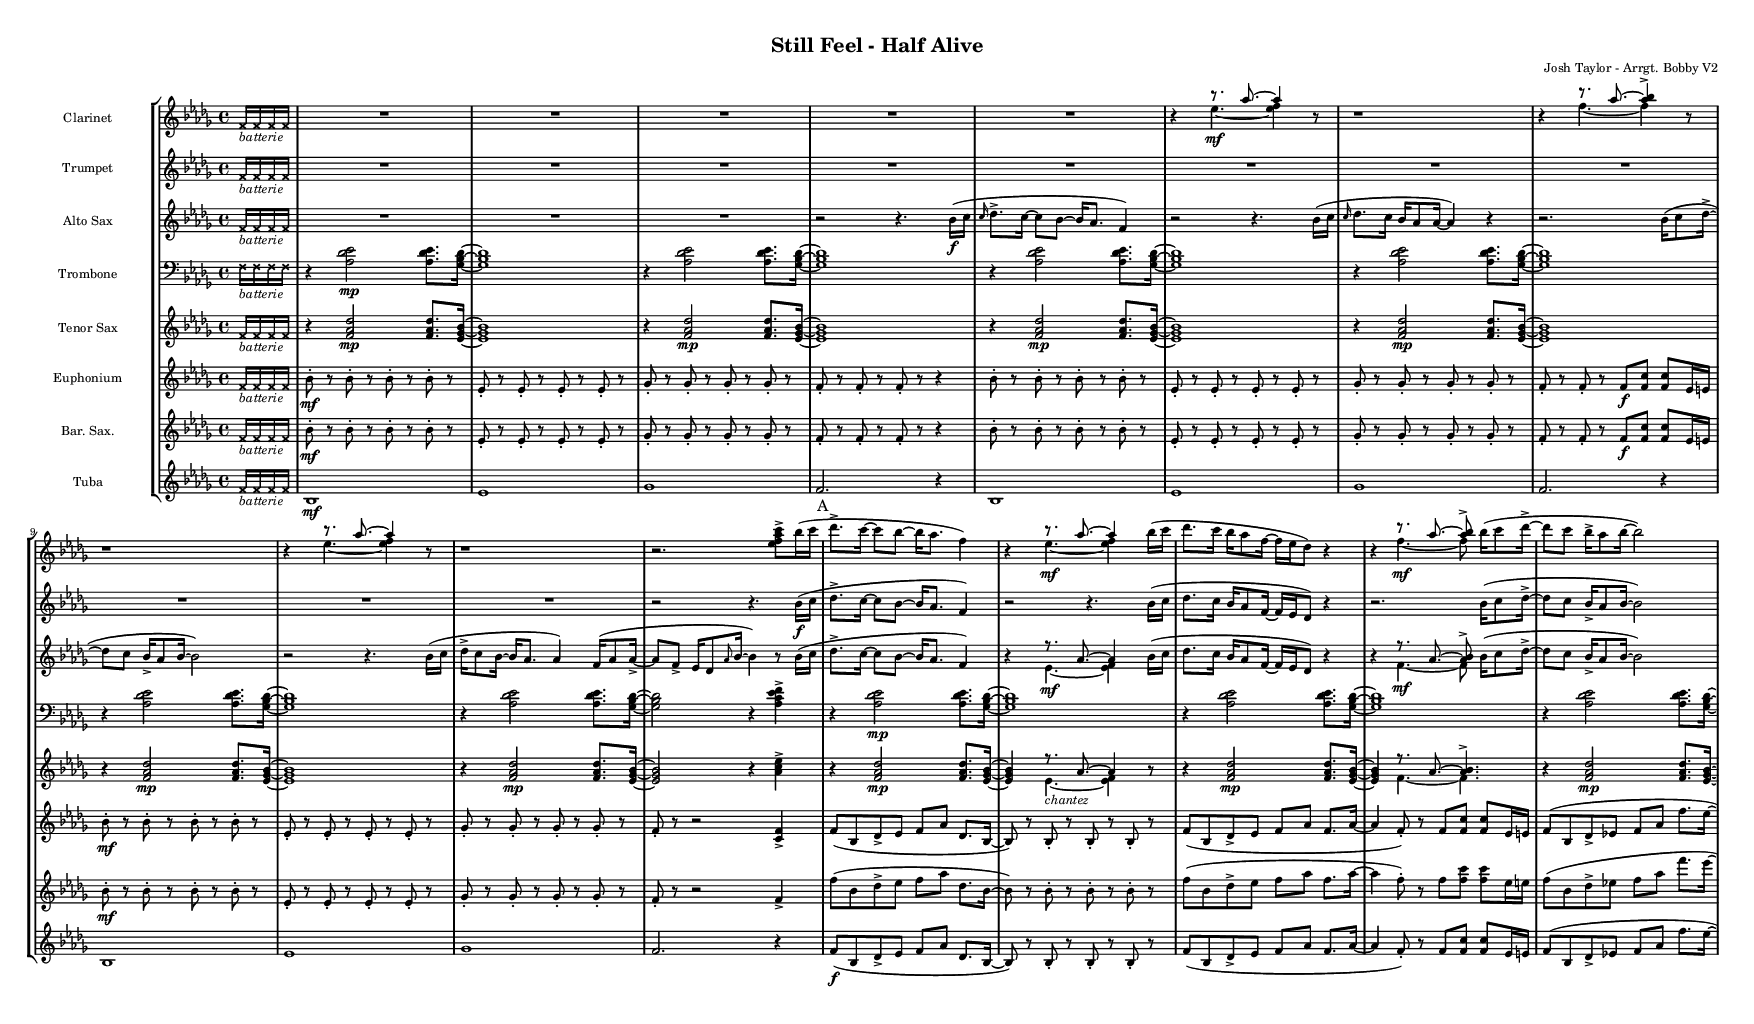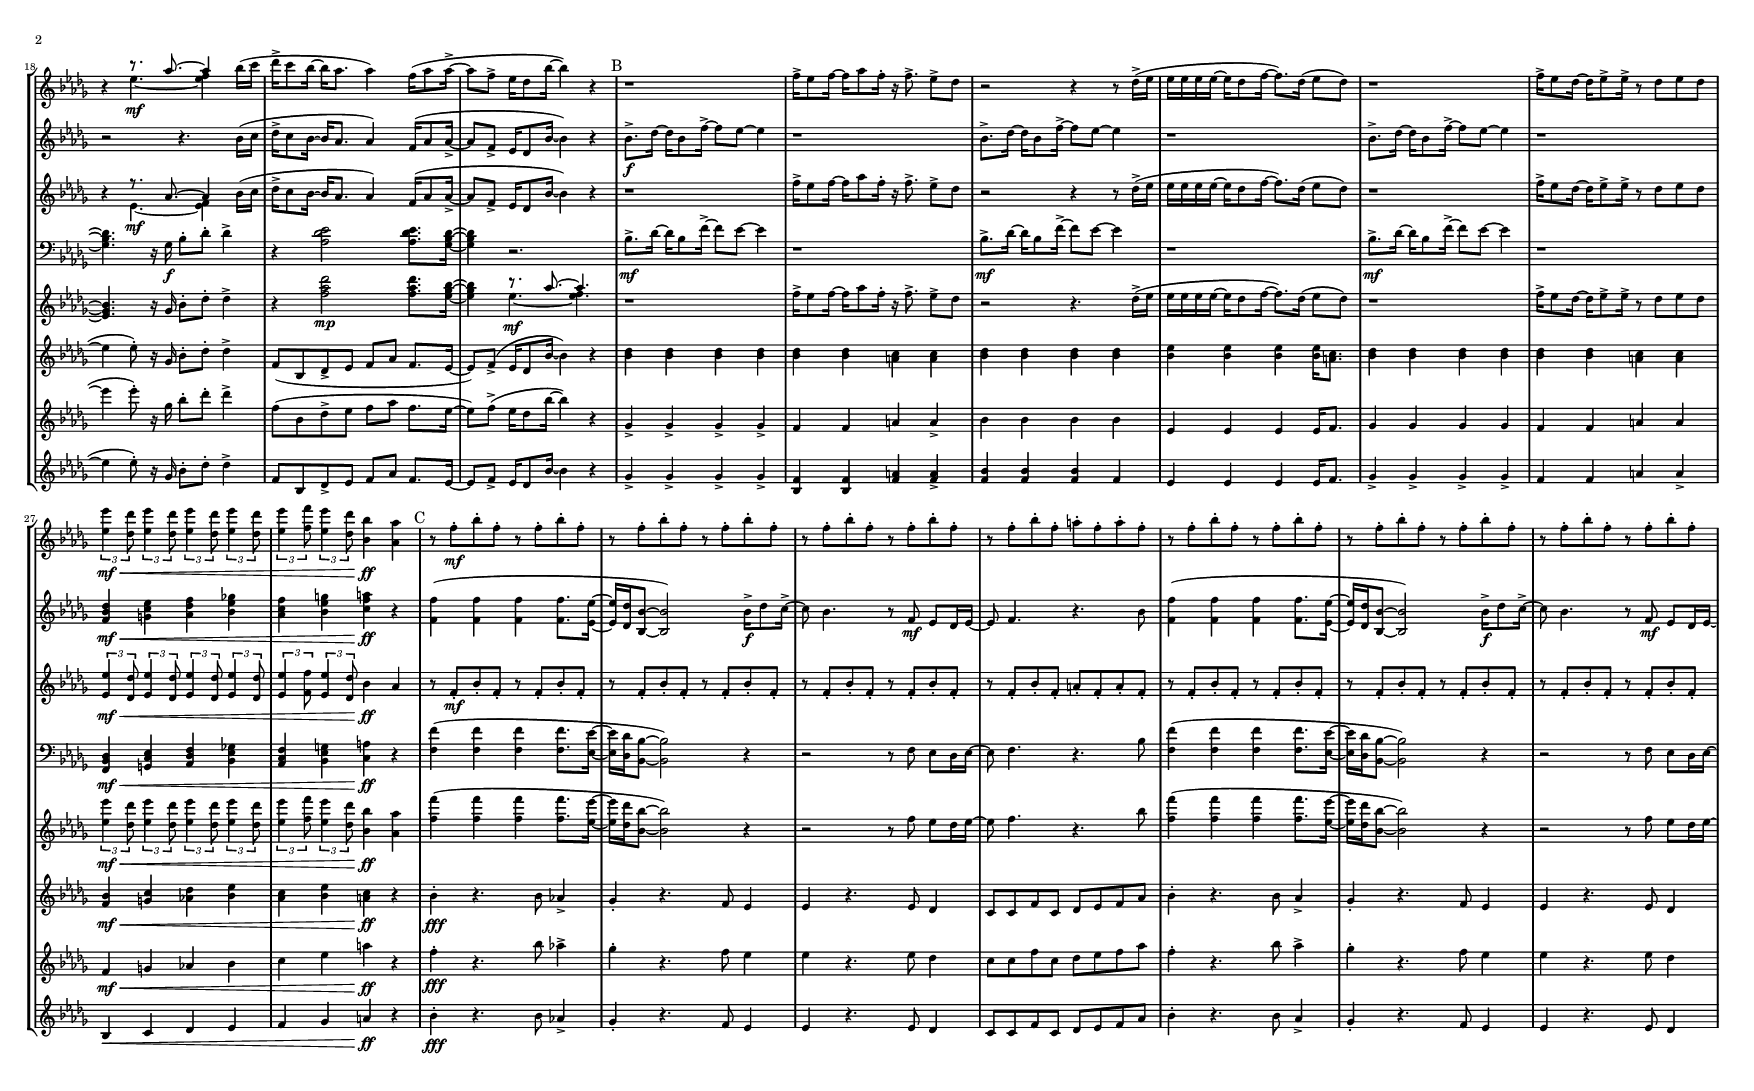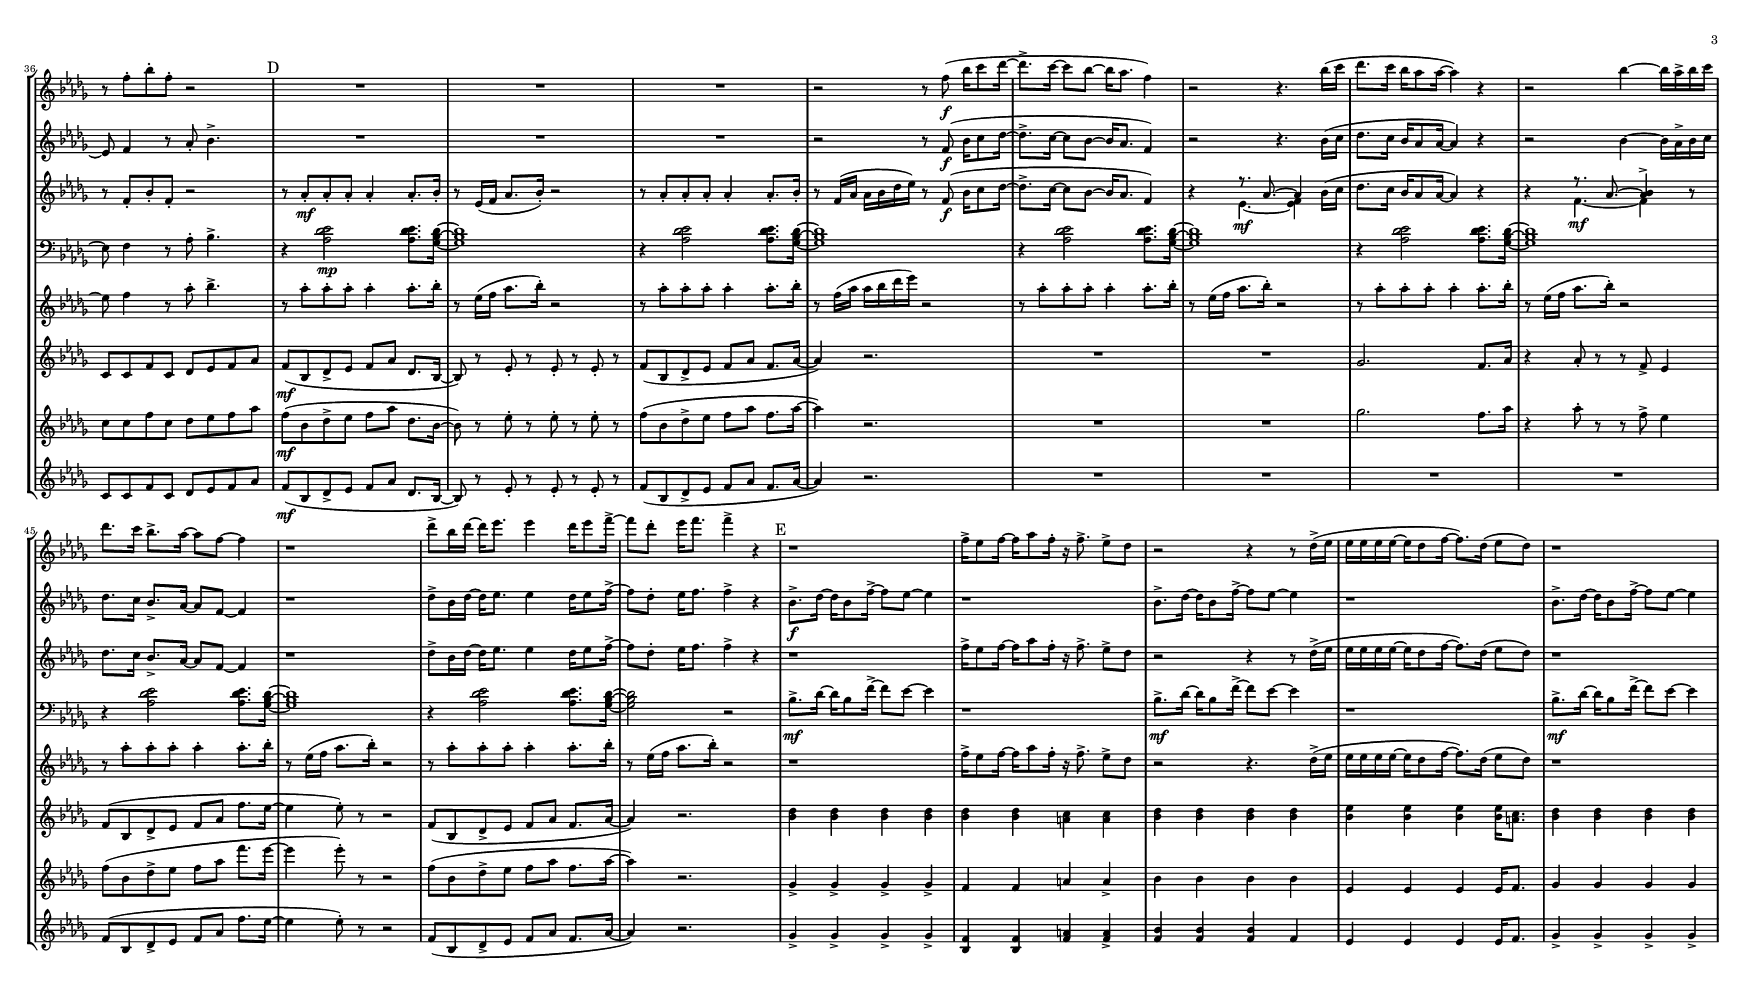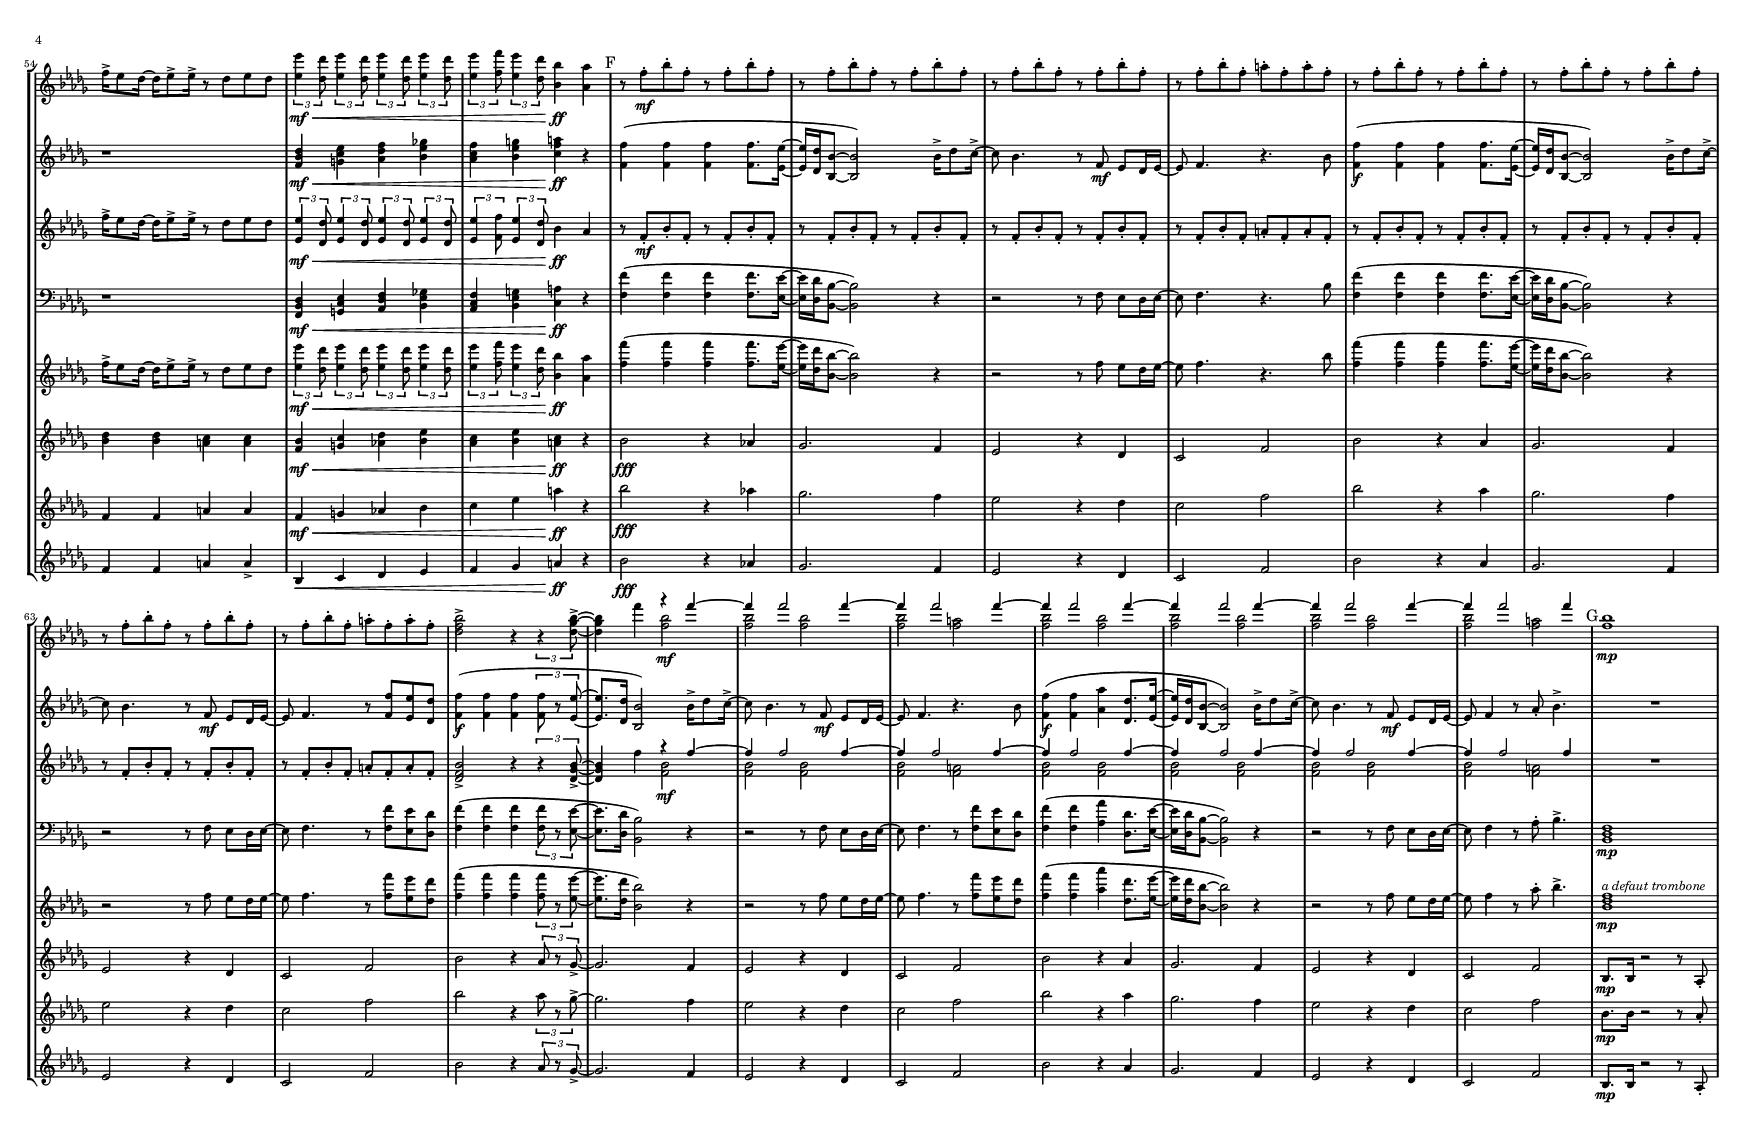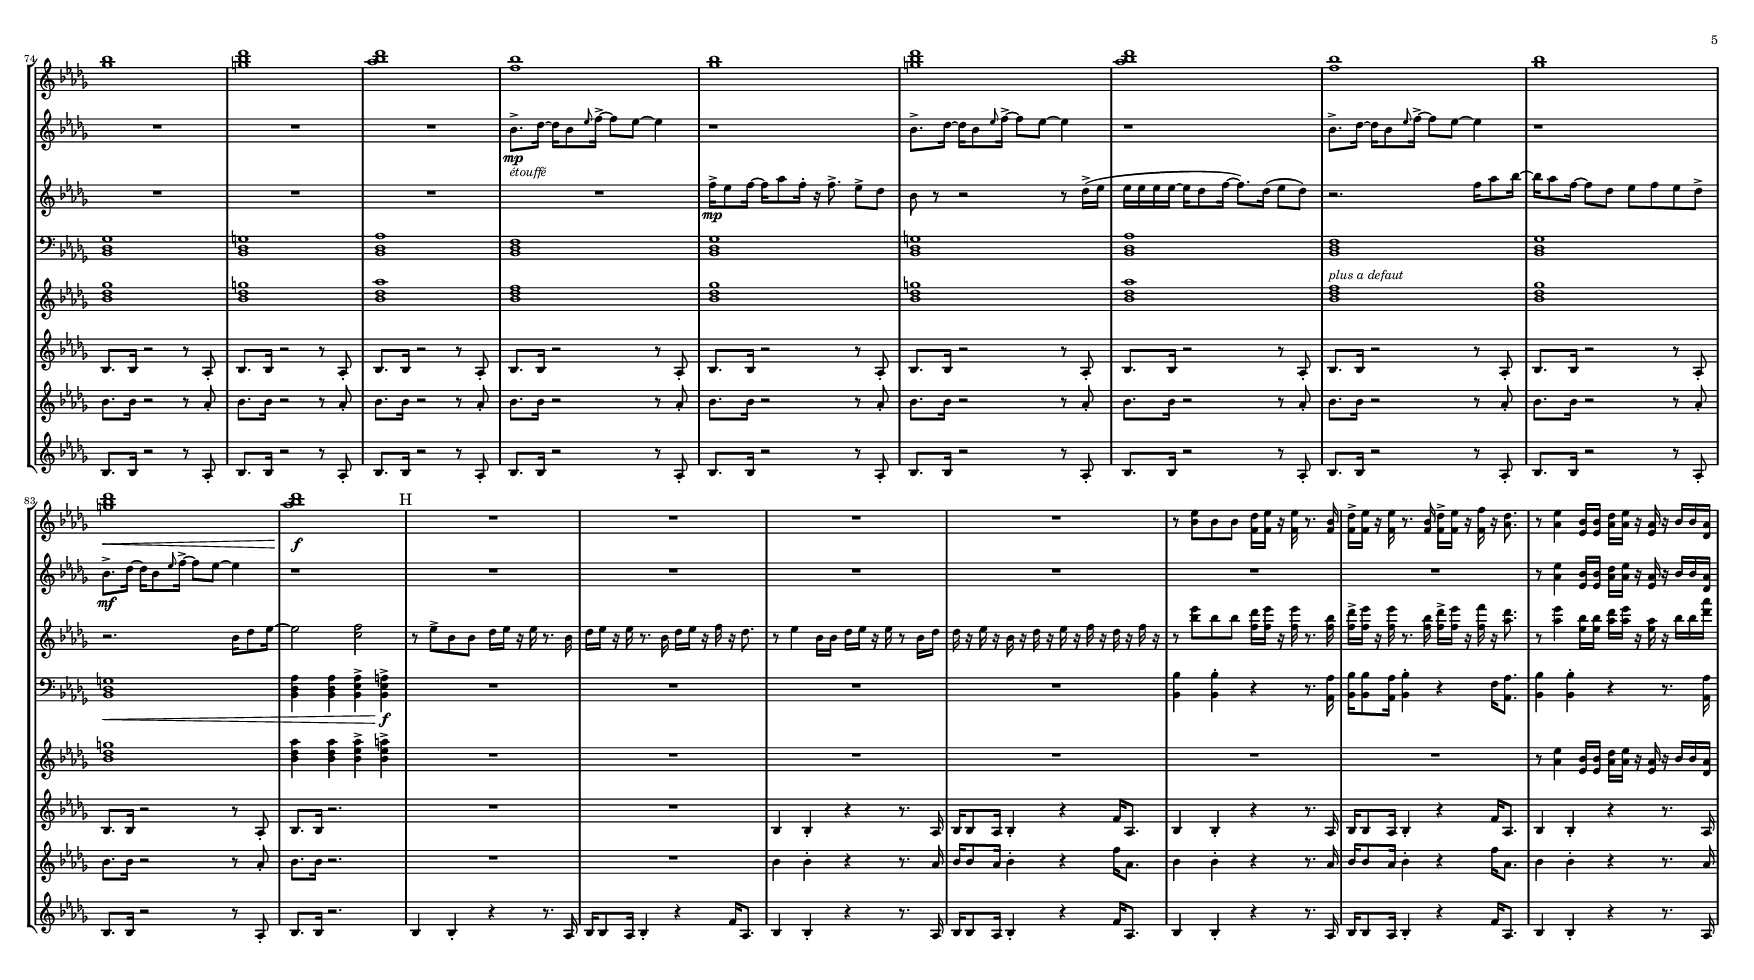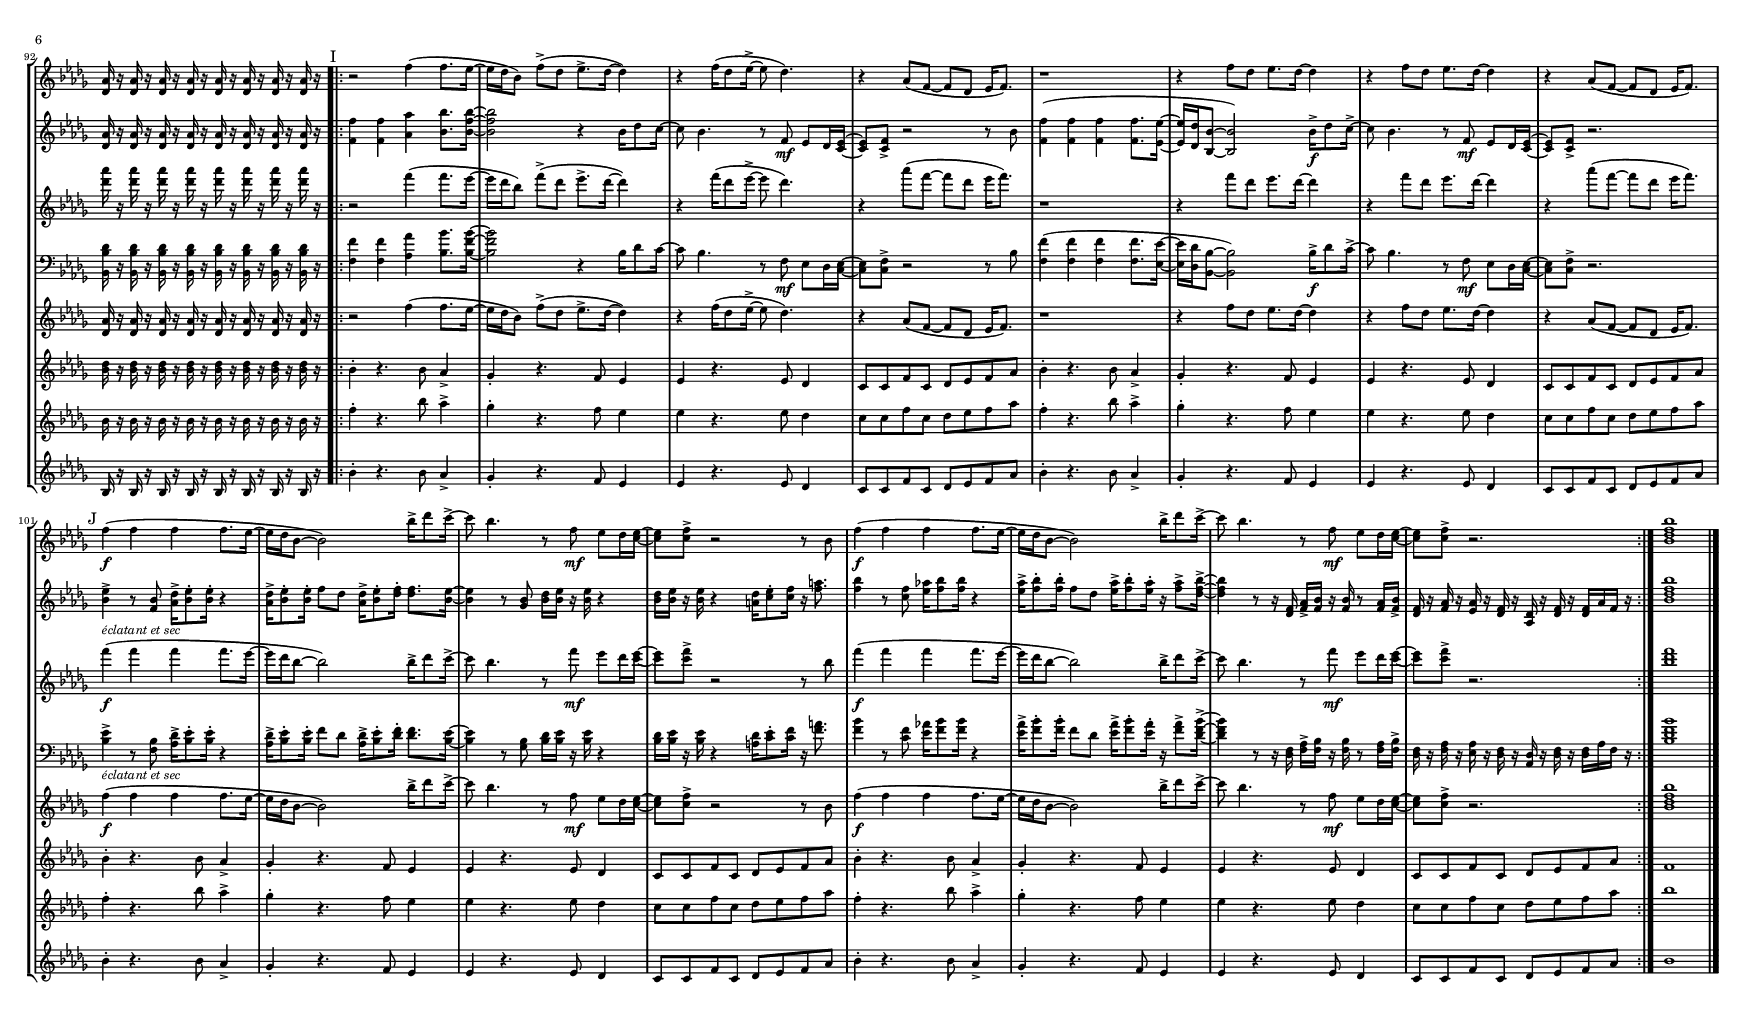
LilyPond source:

\version "2.18.2"
NotesBTenor = {
	r1 				   | f16-> ees8 f16~ f16 aes8 f16-. r f8.-> ees8-> des |
r2 r4. des16->( ees | ees ees ees ees~ ees des8 f16~ f8.) des16( ees8 des) |
r1 					 | f16-> ees8 des16~ des16 ees8-> ees16-> r8 des ees des |
\tuplet 3/2 4 { <ees ees'>4\<\mf <des des'>8  <ees' ees,>4 <des des,>8 <ees ees,>4 <des des,>8 <ees ees,>4 <des des,>8} | 
\tuplet 3/2 4 { <ees ees,>4 <f f,>8  <ees ees,>4 <des des,>8} <bes bes,>4\!\ff <aes aes,> | 
}

NotesCTenor = {
<f f'>4(  <f f'> <f f'> <f f'>8. <ees ees'>16~ | <ees ees'> <des des'> <bes bes'>8~  <bes bes'>2) r4 |
r2 r8 f' ees des16 ees~ | ees8 f4. r4. bes8 |
<f f'>4(  <f f'> <f f'> <f f'>8. <ees ees'>16~ | <ees ees'> <des des'> <bes bes'>8~  <bes bes'>2) r4 |
r2 r8 f' ees des16 ees~ | ees8 f4 r8 aes8-. bes4.-> |
}

NotesFTenor = {
<f f'>4(  <f f'> <f f'> <f f'>8. <ees ees'>16~ | <ees ees'> <des des'> <bes bes'>8~  <bes bes'>2) r4 |
r2 r8 f' ees des16 ees~ | ees8 f4. r4. bes8 |
<f f'>4(  <f f'> <f f'> <f f'>8. <ees ees'>16~ | <ees ees'> <des des'> <bes bes'>8~  <bes bes'>2) r4 |
r2 r8 f' ees des16 ees~ | ees8 f4. r8 <f f'>8 <ees ees'> <des des'> |
<f f'>4(  <f f'> <f f'> \tuplet 3/2 {<f f'>8 r <ees ees'>~} | <ees ees'>8. <des des'>16  <bes bes'>2) r4 |
r2 r8 f' ees des16 ees~ | ees8 f4. r8 <f f'>8 <ees ees'> <des des'> |
<f f'>4(  <f f'> <aes aes'> <des, des'>8. <ees ees'>16~ | <ees ees'> <des des'> <bes bes'>8~  <bes bes'>2) r4 |
r2 r8 f' ees des16 ees~ | ees8 f4 r8 aes8-. bes4.-> |

}

TenorOne =
{
%  \clef alto
%Intro

\xNote { f16_\markup{\italic batterie} f f f } | 
r4 <f aes des>2\mp <f aes des>8. <ees ges bes>16~ | <ees ges bes>1 |
\repeat unfold 4 {r4 <f aes des>2\mp <f aes des>8. <ees ges bes>16~ | <ees ges bes>1 |}
r4 <f aes des>2\mp <f aes des>8. <ees ges bes>16~ | <ees ges bes>2 r4 <aes c ees>4-> |

%A
\mark "A"
r4 <f aes des>2\mp <f aes des>8. <ees ges bes>16~ | <ees ges bes>4  << { r8. aes ~ aes4 } \\ { ees4.~_\markup{\italic chantez} <<ees4 f4>>} >> r8 | 
r4 <f aes des>2\mp <f aes des>8. <ees ges bes>16~ | <ees ges bes>4 << { r8. aes ~ <bes aes>4.-> } \\ { f4.~ f4.} >> |
r4 <f aes des>2\mp <f aes des>8. <ees ges bes>16~ | <ees ges bes>4. r16 ges16 bes8-. des-. des4-> |
r4 <f aes des>2\mp <f aes des>8. <ees ges bes>16~ | <ees ges bes>4 << { r8. aes ~ aes4. } \\ { ees4.~\mf <<ees4 f4.>>} >> |

\mark "B"
\NotesBTenor


\mark "C"
\NotesCTenor

\mark "D"
r8 aes-. aes-. aes-. aes4-. aes8.-. bes16-. | r8 ees,16( f aes8. bes16-.) r2 |
r8 aes-. aes-. aes-. aes4-. aes8.-. bes16-. | r8 f16( aes aes bes des ees) r2
\repeat unfold 4 {
	r8 aes,-. aes-. aes-. aes4-. aes8.-. bes16-. | r8 ees,16( f aes8. bes16-.) r2 |
}

\mark "E"
\NotesBTenor

\mark "F"
\NotesFTenor

\mark "G"
<bes, des f>1\mp^\markup{\italic {a defaut trombone}} |  <bes des ges>1 | <bes
des g>1 | <bes des aes'>1 | 
<bes des f>1 |  <bes des ges>1 | <bes des g>1 | <bes des aes'>1 |
<bes des f>1^\markup{ \italic {plus a defaut}} |  <bes des ges>1 | <bes des g>1 | 
<bes des aes'>4 <bes des aes'>4 <bes ees aes>4-> <bes ees a>4->

\mark "H"
R1*6 |
r8 <aes ees'>4 <ees bes'>16 <ees bes'> <aes des> <aes ees'> r <aes ees> r bes bes <des, aes'> |
<des aes'> r <des aes'> r <des aes'> r <des aes'> r <des aes'> r <des aes'> r <des aes'> r16 <des aes'> r |

\repeat volta 2 {
\mark "I"
r2 f'4( f8. ees16~ | ees des bes8) f'->( des ees8.-> des16~ des4) |
r4 f16( des8 ees16~-> ees8 des4.) | r4 aes8(  f8~ f des ees16 f8.) |
r1 		| r4 f'8 des ees8. des16~ des4 | r4 f8 des ees8. des16~ des4 | 
r4 aes8( f8~ f des ees16 f8.) |

\mark "J"
 f'4(\f  f f f8. ees16~ | ees des bes8~  bes2) bes'16-> des8 c16->~ |
c8 bes4. r8 f8\mf ees des16 <c ees>~ | <c ees>8 <c f>-> r2 r8 bes |
f'4(\f  f f f8. ees16~ | ees des bes8~  bes2) bes'16-> des8 c16->~ |
 c8 bes4. r8 f\mf ees des16 <c ees>~ | <c ees>8 <c f>-> r2. |
}

<bes des f bes>1 \bar "|."

}



NotesBTrom = {
\repeat unfold 3 {
	bes8.->\mf des16~ des bes8 f'16->~ f8 ees~ ees4 | r1 | 
}
<f,, bes des>4\mf\< <g c ees> <aes des f> <bes ees ges> |
<aes c f> <bes ees g> <c a'>\ff\! r4 |
}

TromOne =
{
%Intro
\xNote { f,16_\markup{\italic batterie} f f f } | 
r4 <aes des ees>2\mp <aes des ees>8. <ges bes des>16~ | <ges bes des>1 |
\repeat unfold 4 {r4 <aes des ees>2 <aes des ees>8. <ges bes des>16~ | <ges bes des>1 |}
r4 <aes des ees>2 <aes des ees>8. <ges bes des>16~ | <ges bes des>2 r4 <aes c ees f>4-> |
%--------------
%A
  \mark "A"
r4 <aes des ees>2\mp <aes des ees>8. <ges bes des>16~ | <ges bes des>1 |
r4 <aes des ees>2 <aes des ees>8. <ges bes des>16~ | <ges bes des>1 |
r4 <aes des ees>2  <aes des ees>8. <ges bes des>16~  | <ges bes des>4. r16 ges16\f bes8-. des-. des4-> |
r4 <aes des ees>2  <aes des ees>8. <ges bes des>16~  | <ges bes des>4 r2. |

\mark "B"
\NotesBTrom

\mark "C"
\NotesCTenor

\mark "D"
r4 <aes des ees>2\mp <aes des ees>8. <ges bes des>16~ | <ges bes des>1 |
\repeat unfold 4 {
r4 <aes des ees>2 <aes des ees>8. <ges bes des>16~ | <ges bes des>1 |
}
r4 <aes des ees>2  <aes des ees>8. <ges bes des>16~ | <ges bes des>2 r2 |

\mark "E"
\relative c' \NotesBTrom

\mark "F"
\relative c {\NotesFTenor}

\mark "G"
<bes, des f>1\mp |  <bes des ges>1 | <bes des g>1 | <bes des aes'>1 | 
<bes des f>1	  |  <bes des ges>1 | <bes des g>1 | <bes des aes'>1 |
<bes des f>1 		|  <bes des ges>1 | <bes des g>1\< | 
<bes des aes'>4 <bes des aes'>4 <bes ees aes>4-> <bes ees a>4->\!\f |

\mark "H"
R1*4 |
<bes bes'>4 <bes bes'>-. r4 r8. <aes aes'>16 | 
<bes bes'>16 <bes bes'>8 <aes aes'>16 <bes bes'>4-. r4 f'16 <aes, aes'>8. |

<bes bes'>4 <bes bes'>-. r4 r8. <aes aes'>16 | \repeat unfold 8 {<bes bes' des> r } |

\repeat volta 2 {
%refrain
\mark "I"
<f' f'>4 <f f'> <aes aes'> <bes bes'>8. <bes f' bes>16~ | <bes f' bes>2 r4 bes16 des8 c16~| 
c8 bes4. r8 f8\mf ees des16 <c ees>~ | <c ees>8 <c f>-> r2 r8 bes' |
<f f'>4(  <f f'> <f f'> <f f'>8. <ees ees'>16~ | <ees ees'> <des des'> <bes bes'>8~  <bes bes'>2) bes'16->\f des8 c16->~ |
 c8 bes4. r8 f\mf ees des16 <c ees>~ | <c ees>8 <c f>-> r2. |

%refrain final
\mark "J"
<bes' ees>4->_\markup {\italic {éclatant et sec}} r8 <f bes>8 <aes des>16-> <bes ees>8-. <bes ees>16-. r4 |
<aes des>16-> <bes ees>8-. <bes ees>16-. f'8 des <aes des>16-> <bes ees>8-. <des f>16-. <des f>8. <bes ees>16~ |
<bes ees>4 r8 <ges bes> <bes des>16 <bes ees> r <bes ees> r4 | <bes des>16 <bes ees> r <bes ees> r4  <a des>16 <c ees>8-. <c f>16 r16 <f a>8. |
<f bes>4 r8 <c f> <ees aes>16 <f bes>8 <f bes>16 r4 |

<ees aes>16-> <f bes>8-. <f bes>16-. f8 des <ees aes>16-> <f bes>8-. <ees aes>16-. r16 <f aes>8-> <des f bes>16->~ |
<des f bes>4 r8 r16 <des, f> <f aes>-> <f bes> r <f bes> r8 <f aes>16 <f bes>-> |  
<des f>16 r <f aes> r <ees aes> r <des f> r <aes des> r <des f> r <des f> aes' f r | 
}
<bes des f bes>1 \bar "|."


}

NotesBAltSax= {
	r1 				   | f'16-> ees8 f16~ f16 aes8 f16-. r f8.-> ees8-> des |
r2 r4 r8 des16->( ees | ees ees ees ees~ ees des8 f16~ f8.) des16( ees8 des) |
r1 					 | f16-> ees8 des16~ des16 ees8-> ees16-> r8 des ees des |
\tuplet 3/2 4 { <ees, ees'>4\<\mf <des des'>8  <ees' ees,>4 <des des,>8 <ees ees,>4 <des des,>8 <ees ees,>4 <des des,>8} | 
\tuplet 3/2 4 { <ees ees,>4 <f f,>8  <ees ees,>4 <des des,>8} bes4\!\ff aes | 

}

NotesFAltSax = {
r8 f,-.\mf bes-. f-. r f-. bes-. f-. | r f8-. bes-. f-. r f-. bes-. f-. | 
r f8-. bes-. f-. r f-. bes-. f-. | r f-. bes-. f-. a-. f-. a-. f-. |

r8 f-. bes-. f-. r f-. bes-. f-. | r f8-. bes-. f-. r f-. bes-. f-. | 
r f8-. bes-. f-. r f-. bes-. f-. | r f-. bes-. f-. a-. f-. a-. f-. |

<des f bes>2-> r4 \tuplet 3/2 {r4 <des ges bes>8->~} | <des ges bes>4 f' 
%voix 1
<<{ r4 f~ 	| f f2 f4~  | f f2 f4~ 		
| f f2 f4~ 	| f f2 f4~ 	| f f2 f4~ 	| f f2 f4~ 		} 
\\
%voix 2
{<f, bes>2\mf				| <f bes>2 <f bes>2 | <f bes>2 <f a>2 
     <f bes>2	<f bes>2	| <f bes>2 <f bes>2 | <f bes>2 <f bes>2 | <f bes>2 <f a>2}
>>
}

AltSaxOne = 
{
	\clef "treble" \key des \major 
%Intro

\xNote { f16_\markup{\italic batterie} f f f }   	| R1*3 | r2 r4. bes16(\f c    | 
\grace c16 des8.-> c16~ c8 bes~ bes16 aes8. f4)        |r2 r4. bes16( c      								| 
\grace c16 des8. c16 bes16 aes8 aes16~ aes4) r4        | r2.  bes16( c8  des16->~ 						 	|
des8 c  bes16-> aes8 bes16~ bes2)                      | r2 r4. bes16( c       							 	| 
des16-> c8 bes16~ bes16 aes8. aes4) f16( aes8 aes16->~ | aes8 f-> ees16 des8 \grace aes'8 bes16~ bes4) r8 bes16( c16 |
%--------------
%A
\mark "A"

 des8.-> c16~ c8 bes~ bes16 aes8. f4) | r4  << { r8. aes ~ aes4 } \\ { ees4.~\mf <<ees4 f4>>} >> bes16( c      | 
des8. c16 bes16 aes8 f16~ f16 ees16 des8) r4 			|
r4    << { r8. aes' ~ <bes aes>8-> } \\ { f4.~\mf f8} >> bes16( c8 des16->~ |
des8 c  bes16-> aes8 bes16~ bes2)            			| 
r4 << { r8. aes ~ aes4 } \\ { ees4.~\mf <<ees4 f4>>} >> bes16( c       | 
des16-> c8 bes16~ bes16 aes8. aes4) f16( aes8 aes16->~ 	| aes8 f-> ees16 des8 bes'16~ bes4) r4 	|
\mark "B"
\NotesBAltSax

\mark "C"
r8 f-.\mf bes-. f-. r f-. bes-. f-. | r f8-. bes-. f-. r f-. bes-. f-. | 
r f8-. bes-. f-. r f-. bes-. f-. | r f-. bes-. f-. a-. f-. a-. f-. |

r8 f-. bes-. f-. r f-. bes-. f-. | r f-. bes-. f-. r f-. bes-. f-. | 
r f-. bes-. f-. r f-. bes-. f-. | r f-. bes-. f-. r2 |
\mark "D"
r8 aes-.\mf aes-. aes-. aes4-. aes8.-. bes16-. 		| r8 ees,16( f aes8. bes16-.) r2 |
r8 aes-. aes-. aes-. aes4-. aes8.-. bes16-. 		| r8 f16( aes aes bes des ees) r8 f,(\f bes16 c8 des16~ |
des8.-> c16~ c8 bes~ bes16 aes8. f4) 				| r4  << { r8. aes ~ aes4 } \\ { ees4.~\mf <<ees4 f4>>} >> bes16( c | 
des8. c16 bes16 aes8 aes16~ aes4 ) r4 				| r4    << { r8. aes ~ <bes aes>4-> } \\ { f4.~\mf f4} >> r8 | 
des'8. c16 bes8.-> aes16~ aes8 f~ f4 				| r1 			|
des'8-> bes16 des~ des ees8. ees4 des16 ees8 f16->~ | f8 des-. ees16 f8. f4-> r|


\mark "E"
\relative c' {\NotesBAltSax}

\mark "F"
\NotesFAltSax

\mark "G"
R1*5 |
f'16->\mp ees8 f16~ f16 aes8 f16-. r f8.-> ees8-> des |
bes8 r r2 r8 des16->( ees | ees ees ees ees~ ees des8 f16~ f8.) des16( ees8 des) |
r2. 	f16 aes8 bes16~ | bes16 aes8 f16~ f8 des ees f ees des-> |
r2. bes16 des8 ees16~ | ees2 <c f> |


\mark "H"
r8 ees-> bes bes des16 ees r ees r8. bes16 | des ees r ees r8. bes16 des ees r f r des8. |
r8 ees4 bes16 bes des ees r ees r8 bes16 des | des r ees r bes r des r ees r f r des r f r  |
r8 <bes ees> bes bes <f des'>16 <f ees'> r <f ees'> r8. <f bes>16 |
<f des'>-> <f ees'> r <f ees'> r8. <f bes>16 <f des'>-> <f ees'> r <f f'> r <aes des>8. |
r8 <aes ees'>4 <ees bes'>16 <ees bes'> <aes des> <aes ees'> r <aes ees> r bes bes <des aes'> |
<des aes'> r <des aes'> r <des aes'> r <des aes'> r <des aes'> r <des aes'> r  <des aes'> r <des aes'> r|

\repeat volta 2 {
\mark "I"
r2 f4( f8. ees16~ | ees des bes8) f'->( des ees8.-> des16~ des4) |
r4 f16( des8 ees16~-> ees8 des4.) | r4 aes'8(  f8~ f des ees16 f8.) |
r1 		| r4 f8 des ees8. des16~ des4 | r4 f8 des ees8. des16~ des4 | 
r4 aes'8( f8~ f des ees16 f8.) |

\mark "J"
 f4(\f  f f f8. ees16~ | ees des bes8~  bes2) bes16-> des8 c16->~ |
c8 bes4. r8 f'8\mf ees des16 <c ees>~ | <c ees>8 <c f>-> r2 r8 bes |
f'4(\f  f f f8. ees16~ | ees des bes8~  bes2) bes16-> des8 c16->~ |
 c8 bes4. r8 f'\mf ees des16 <c ees>~ | <c ees>8 <c f>-> r2. |

}
<bes des f>1 \bar "|."

}


NotesBClar = {
r1 				   		| f16-> ees8 f16~ f16 aes8 f16-. r f8.-> ees8-> des 	|
r2 r4 r8 des16->( ees 	| ees ees ees ees~ ees des8 f16~ f8.) des16( ees8 des) 	|
r1 					 	| f16-> ees8 des16~ des16 ees8-> ees16-> r8 des ees des |
\tuplet 3/2 4 { <ees ees'>4\<\mf <des des'>8  <ees' ees,>4 <des des,>8 <ees ees,>4 <des des,>8 <ees ees,>4 <des des,>8} | 
\tuplet 3/2 4 { <ees ees,>4 <f f,>8  <ees ees,>4 <des des,>8} <bes bes,>4\!\ff <aes aes,> | 

}

ClarOne = 
{
%Intro 

\clef "treble" \key des \major \partial 4 \xNote { f,16_\markup{\italic batterie} f f f } | 
R1*5  |  r4 << { r8. aes' ~ aes4 }         \\ { ees4.\mf ~ <<ees4 f4>>} >> r8| 
r1    |  r4 << { r8. aes ~ <bes aes>4-> } \\ { f4.~ f4} >> r8    	         | 
r1    |  r4 << { r8. aes ~ aes4 }          \\ { ees4.~ <<ees4 f4>>} >> r8	 | 
r1    |  r2. <ees f aes c >8-> bes'16( c16 								
	|

%--------------
%A
\mark "A"
 des8.-> c16~ c8 bes~ bes16 aes8. f4) | r4  << { r8. aes ~ aes4 } \\ { ees4.~\mf <<ees4 f4>>} >> bes16( c      | 
des8. c16 bes16 aes8 f16~ f16 ees16 des8) r4 			|
r4    << { r8. aes' ~ <bes aes>8-> } \\ { f4.~\mf f8} >> bes16( c8 des16->~ |
des8 c  bes16-> aes8 bes16~ bes2)            			| 
r4 << { r8. aes ~ aes4 } \\ { ees4.~\mf <<ees4 f4>>} >> bes16( c       | 
des16-> c8 bes16~ bes16 aes8. aes4) f16( aes8 aes16->~ 	| aes8 f-> ees16 des8 bes'16~ bes4) r4 	|

\mark "B"
\NotesBClar

\mark "C"
r8 f-.\mf bes-. f-. r f-. bes-. f-. | r f8-. bes-. f-. r f-. bes-. f-. | 
r f8-. bes-. f-. r f-. bes-. f-. | r f-. bes-. f-. a-. f-. a-. f-. |

r8 f-. bes-. f-. r f-. bes-. f-. | r f-. bes-. f-. r f-. bes-. f-. | 
r f-. bes-. f-. r f-. bes-. f-. | r f-. bes-. f-. r2 |

\mark "D"
R1*3 | r2 r8 f(\f bes16 c8 des16~ |

des8.-> c16~ c8 bes~ bes16 aes8. f4)  					| r2 r4. bes16( c       				|
des8. c16 bes16 aes8 aes16~ aes4 ) r4 			| r2  bes4~ bes16 aes-> bes c 				|
des8. c16 bes8.-> aes16~ aes8 f~ f4 | r1 |
des'8-> bes16 des~ des ees8. ees4 des16 ees8 f16->~ | f8 des-. ees16 f8. f4-> r|


\mark "E"
\relative c'' {\NotesBClar}

\mark "F"
\NotesFAltSax

\mark "G"
<f bes>1\mp | <ges bes> | <g bes des> | <aes bes des> |
<f bes>1 | <ges bes> | <g bes des> | <aes bes des> |
<f bes>1 | <ges bes> | <g bes des>\< | <aes bes des>\!\f |

\mark "H"
R1*4 |
r8 <bes, ees> bes bes <f des'>16 <f ees'> r <f ees'> r8. <f bes>16 |
<f des'>-> <f ees'> r <f ees'> r8. <f bes>16 <f des'>-> <f ees'> r <f f'> r <aes des>8. |
r8 <aes ees'>4 <ees bes'>16 <ees bes'> <aes des> <aes ees'> r <aes ees> r bes bes <des, aes'> |
\repeat unfold 8 {<des aes'> r} |

\repeat volta 2 {
\mark "I"
r2 f'4( f8. ees16~ | ees des bes8) f'->( des ees8.-> des16~ des4) |
r4 f16( des8 ees16~-> ees8 des4.) | r4 aes8(  f8~ f des ees16 f8.) |
r1 		| r4 f'8 des ees8. des16~ des4 | r4 f8 des ees8. des16~ des4 | 
r4 aes8( f8~ f des ees16 f8.) |

\mark "J"
 f'4(\f  f f f8. ees16~ | ees des bes8~  bes2) bes'16-> des8 c16->~ |
c8 bes4. r8 f8\mf ees des16 <c ees>~ | <c ees>8 <c f>-> r2 r8 bes |
f'4(\f  f f f8. ees16~ | ees des bes8~  bes2) bes'16-> des8 c16->~ |
 c8 bes4. r8 f\mf ees des16 <c ees>~ | <c ees>8 <c f>-> r2. |
}

<bes des f bes>1 \bar "|."

}

NotesBTrumpet = {
	bes8.->\f des16~ des bes8 f'16->~ f8 ees~ ees4 | r1 | 
	\repeat unfold 2 {bes8.-> des16~ des bes8 f'16->~ f8 ees~ ees4 | r1 | }
	<f, bes des>4\mf\< <g c ees> <aes des f> <bes ees ges> | <aes c f> <bes ees g> <c f a>\ff\! r|
}

Trumpet =
{
%Intro 

\clef "treble" \key des \major \partial 4 \xNote { f,16_\markup{\italic batterie} f f f } |    | R1*11 | r2
r4. bes16(\f c16 |
%--------------
%A
\mark "A"
des8.-> c16~ c8 bes~ bes16 aes8. f4)  					| r2 r4. bes16( c       				|
des8. c16 bes16 aes8 f16~ f16 ees16 des8) r4 			| r2.  bes'16( c8 des16->~ 				|
des8 c  bes16-> aes8 bes16~ bes2)            			| r2 r4. bes16( c       				| 
des16-> c8 bes16~ bes16 aes8. aes4) f16( aes8 aes16->~ 	| aes8 f-> ees16 des8 bes'16~ bes4) r4 	|
\mark "B"
\NotesBTrumpet

%refrain
\mark "C"
<f, f'>4(  <f f'> <f f'> <f f'>8. <ees ees'>16~ | <ees ees'> <des des'> <bes bes'>8~  <bes bes'>2) bes'16->\f des8 c16->~ |
 c8 bes4. r8 f\mf ees des16 ees~ | ees8 f4. r4. bes8 |
<f f'>4(  <f f'> <f f'> <f f'>8. <ees ees'>16~ | <ees ees'> <des des'> <bes bes'>8~  <bes bes'>2)  bes'16->\f des8 c16->~ |
 c8 bes4. r8 f\mf ees des16 ees~ | ees8 f4  r8 aes8-. bes4.->  |

\mark "D"
R1*3 | r2 r8 f(\f bes16 c8 des16~ |

des8.-> c16~ c8 bes~ bes16 aes8. f4)  					| r2 r4. bes16( c       				|
des8. c16 bes16 aes8 aes16~ aes4 ) r4 			| r2  bes4~ bes16 aes-> bes c 				|
des8. c16 bes8.-> aes16~ aes8 f~ f4 | r1 |
des'8-> bes16 des~ des ees8. ees4 des16 ees8 f16->~ | f8 des-. ees16 f8. f4-> r|


\mark "E"
\relative c'' \NotesBTrumpet

%refrain
\mark "F"
<f, f'>4(  <f f'> <f f'> <f f'>8. <ees ees'>16~ | <ees ees'> <des des'> <bes bes'>8~  <bes bes'>2) bes'16-> des8 c16->~ |
 c8 bes4. r8 f\mf ees des16 ees~ | ees8 f4. r4. bes8 |
<f f'>4(\f  <f f'> <f f'> <f f'>8. <ees ees'>16~ | <ees ees'> <des des'> <bes bes'>8~  <bes bes'>2)  bes'16-> des8 c16->~ |
 c8 bes4. r8 f\mf ees des16 ees~ | ees8 f4. r8 <f f'>8 <ees ees'> <des des'> |
<f f'>4(\f  <f f'> <f f'> \tuplet 3/2 {<f f'>8 r <ees ees'>~} | <ees ees'>8. <des des'>16  <bes bes'>2) bes'16-> des8 c16->~ |
 c8 bes4. r8 f\mf ees des16 ees~ | ees8 f4. r4. bes8 |
<f f'>4(\f  <f f'> <aes aes'> <des, des'>8. <ees ees'>16~ | <ees ees'> <des des'> <bes bes'>8~  <bes bes'>2)  bes'16-> des8 c16->~ |
 c8 bes4. r8 f\mf ees des16 ees~ | ees8 f4  r8 aes8-. bes4.->  |


\mark "G"
R1*4 |
bes8.->\mp_\markup {\italic étouffé} des16~ des bes8 \grace ees8 f16->~ f8 ees~
ees4 | r1 |
bes8.-> des16~ des bes8 \grace ees8 f16->~ f8 ees~ ees4 | r1 | 
bes8.-> des16~ des bes8 \grace ees8 f16->~ f8 ees~ ees4 | r1 | 
bes8.->\mf des16~ des bes8 \grace ees8 f16->~ f8 ees~ ees4 | r1 | 

\mark "H"
R1*6 |
r8 <aes, ees'>4 <ees bes'>16 <ees bes'> <aes des> <aes ees'> r <aes ees> r bes bes <des, aes'> |
\repeat unfold 8 {<des aes'> r}  |

\repeat volta 2 {
%refrain
\mark "I"
<f f'>4 <f f'> <aes aes'> <bes bes'>8. <bes f' bes>16~ | <bes f' bes>2 r4 bes16 des8 c16~| 
c8 bes4. r8 f8\mf ees des16 <c ees>~ | <c ees>8 <c f>-> r2 r8 bes' |
<f f'>4(  <f f'> <f f'> <f f'>8. <ees ees'>16~ | <ees ees'> <des des'> <bes bes'>8~  <bes bes'>2) bes'16->\f des8 c16->~ |
 c8 bes4. r8 f\mf ees des16 <c ees>~ | <c ees>8 <c f>-> r2. |

%refrain final
\mark "J"
<bes' ees>4->_\markup {\italic {éclatant et sec}} r8 <f bes>8 <aes des>16-> <bes ees>8-. <bes ees>16-. r4 |
<aes des>16-> <bes ees>8-. <bes ees>16-. f'8 des <aes des>16-> <bes ees>8-. <des f>16-. <des f>8. <bes ees>16~ |
<bes ees>4 r8 <ges bes> <bes des>16 <bes ees> r <bes ees> r4 | <bes des>16 <bes ees> r <bes ees> r4  <a des>16 <c ees>8-. <c f>16 r16 <f a>8. |
<f bes>4 r8 <c f> <ees aes>16 <f bes>8 <f bes>16 r4 |

<ees aes>16-> <f bes>8-. <f bes>16-. f8 des <ees aes>16-> <f bes>8-. <ees aes>16-. r16 <f aes>8-> <des f bes>16->~ |
<des f bes>4 r8 r16 <des, f> <f aes>-> <f bes> r <f bes> r8 <f aes>16 <f bes>-> |  
 <des f>16 r <f aes> r <ees aes> r <des f> r <aes des> r <des f> r <des f> aes' f r| 
}
<bes des f bes>1  \bar "|."



}

NotesBAltSax= {
	r1 				   | f'16-> ees8 f16~ f16 aes8 f16-. r f8.-> ees8-> des |
r2 r4 r8 des16->( ees | ees ees ees ees~ ees des8 f16~ f8.) des16( ees8 des) |
r1 					 | f16-> ees8 des16~ des16 ees8-> ees16-> r8 des ees des |
\tuplet 3/2 4 { <ees, ees'>4\<\mf <des des'>8  <ees' ees,>4 <des des,>8 <ees ees,>4 <des des,>8 <ees ees,>4 <des des,>8} | 
\tuplet 3/2 4 { <ees ees,>4 <f f,>8  <ees ees,>4 <des des,>8} bes4\!\ff aes | 

}

NotesFAltSax = {
r8 f,-.\mf bes-. f-. r f-. bes-. f-. | r f8-. bes-. f-. r f-. bes-. f-. | 
r f8-. bes-. f-. r f-. bes-. f-. | r f-. bes-. f-. a-. f-. a-. f-. |

r8 f-. bes-. f-. r f-. bes-. f-. | r f8-. bes-. f-. r f-. bes-. f-. | 
r f8-. bes-. f-. r f-. bes-. f-. | r f-. bes-. f-. a-. f-. a-. f-. |

<des f bes>2-> r4 \tuplet 3/2 {r4 <des ges bes>8->~} | <des ges bes>4 f' 
%voix 1
<<{ r4 f~ 	| f f2 f4~  | f f2 f4~ 		
| f f2 f4~ 	| f f2 f4~ 	| f f2 f4~ 	| f f2 f4~ 		} 
\\
%voix 2
{<f, bes>2\mf				| <f bes>2 <f bes>2 | <f bes>2 <f a>2 
     <f bes>2	<f bes>2	| <f bes>2 <f bes>2 | <f bes>2 <f bes>2 | <f bes>2 <f a>2}
>>
}

AltSaxOne = 
{
	\clef "treble" \key des \major 
%Intro

\xNote { f16_\markup{\italic batterie} f f f }   	| R1*3 | r2 r4. bes16(\f c    | 
\grace c16 des8.-> c16~ c8 bes~ bes16 aes8. f4)        |r2 r4. bes16( c      								| 
\grace c16 des8. c16 bes16 aes8 aes16~ aes4) r4        | r2.  bes16( c8  des16->~ 						 	|
des8 c  bes16-> aes8 bes16~ bes2)                      | r2 r4. bes16( c       							 	| 
des16-> c8 bes16~ bes16 aes8. aes4) f16( aes8 aes16->~ | aes8 f-> ees16 des8 \grace aes'8 bes16~ bes4) r8 bes16( c16 |
%--------------
%A
\mark "A"

 des8.-> c16~ c8 bes~ bes16 aes8. f4) | r4  << { r8. aes ~ aes4 } \\ { ees4.~\mf <<ees4 f4>>} >> bes16( c      | 
des8. c16 bes16 aes8 f16~ f16 ees16 des8) r4 			|
r4    << { r8. aes' ~ <bes aes>8-> } \\ { f4.~\mf f8} >> bes16( c8 des16->~ |
des8 c  bes16-> aes8 bes16~ bes2)            			| 
r4 << { r8. aes ~ aes4 } \\ { ees4.~\mf <<ees4 f4>>} >> bes16( c       | 
des16-> c8 bes16~ bes16 aes8. aes4) f16( aes8 aes16->~ 	| aes8 f-> ees16 des8 bes'16~ bes4) r4 	|
\mark "B"
\NotesBAltSax

\mark "C"
r8 f-.\mf bes-. f-. r f-. bes-. f-. | r f8-. bes-. f-. r f-. bes-. f-. | 
r f8-. bes-. f-. r f-. bes-. f-. | r f-. bes-. f-. a-. f-. a-. f-. |

r8 f-. bes-. f-. r f-. bes-. f-. | r f-. bes-. f-. r f-. bes-. f-. | 
r f-. bes-. f-. r f-. bes-. f-. | r f-. bes-. f-. r2 |
\mark "D"
r8 aes-.\mf aes-. aes-. aes4-. aes8.-. bes16-. 		| r8 ees,16( f aes8. bes16-.) r2 |
r8 aes-. aes-. aes-. aes4-. aes8.-. bes16-. 		| r8 f16( aes aes bes des ees) r8 f,(\f bes16 c8 des16~ |
des8.-> c16~ c8 bes~ bes16 aes8. f4) 				| r4  << { r8. aes ~ aes4 } \\ { ees4.~\mf <<ees4 f4>>} >> bes16( c | 
des8. c16 bes16 aes8 aes16~ aes4 ) r4 				| r4    << { r8. aes ~ <bes aes>4-> } \\ { f4.~\mf f4} >> r8 | 
des'8. c16 bes8.-> aes16~ aes8 f~ f4 				| r1 			|
des'8-> bes16 des~ des ees8. ees4 des16 ees8 f16->~ | f8 des-. ees16 f8. f4-> r|


\mark "E"
\relative c' {\NotesBAltSax}

\mark "F"
\NotesFAltSax

\mark "G"
R1*5 |
f'16->\mp ees8 f16~ f16 aes8 f16-. r f8.-> ees8-> des |
bes8 r r2 r8 des16->( ees | ees ees ees ees~ ees des8 f16~ f8.) des16( ees8 des) |
r2. 	f16 aes8 bes16~ | bes16 aes8 f16~ f8 des ees f ees des-> |
r2. bes16 des8 ees16~ | ees2 <c f> |


\mark "H"
r8 ees-> bes bes des16 ees r ees r8. bes16 | des ees r ees r8. bes16 des ees r f r des8. |
r8 ees4 bes16 bes des ees r ees r8 bes16 des | des r ees r bes r des r ees r f r des r f r  |
r8 <bes ees> bes bes <f des'>16 <f ees'> r <f ees'> r8. <f bes>16 |
<f des'>-> <f ees'> r <f ees'> r8. <f bes>16 <f des'>-> <f ees'> r <f f'> r <aes des>8. |
r8 <aes ees'>4 <ees bes'>16 <ees bes'> <aes des> <aes ees'> r <aes ees> r bes bes <des aes'> |
<des aes'> r <des aes'> r <des aes'> r <des aes'> r <des aes'> r <des aes'> r  <des aes'> r <des aes'> r|

\repeat volta 2 {
\mark "I"
r2 f4( f8. ees16~ | ees des bes8) f'->( des ees8.-> des16~ des4) |
r4 f16( des8 ees16~-> ees8 des4.) | r4 aes'8(  f8~ f des ees16 f8.) |
r1 		| r4 f8 des ees8. des16~ des4 | r4 f8 des ees8. des16~ des4 | 
r4 aes'8( f8~ f des ees16 f8.) |

\mark "J"
 f4(\f  f f f8. ees16~ | ees des bes8~  bes2) bes16-> des8 c16->~ |
c8 bes4. r8 f'8\mf ees des16 <c ees>~ | <c ees>8 <c f>-> r2 r8 bes |
f'4(\f  f f f8. ees16~ | ees des bes8~  bes2) bes16-> des8 c16->~ |
 c8 bes4. r8 f'\mf ees des16 <c ees>~ | <c ees>8 <c f>-> r2. |

}
<bes des f>1 \bar "|."

}

NotesBTenor = {
	r1 				   | f16-> ees8 f16~ f16 aes8 f16-. r f8.-> ees8-> des |
r2 r4. des16->( ees | ees ees ees ees~ ees des8 f16~ f8.) des16( ees8 des) |
r1 					 | f16-> ees8 des16~ des16 ees8-> ees16-> r8 des ees des |
\tuplet 3/2 4 { <ees ees'>4\<\mf <des des'>8  <ees' ees,>4 <des des,>8 <ees ees,>4 <des des,>8 <ees ees,>4 <des des,>8} | 
\tuplet 3/2 4 { <ees ees,>4 <f f,>8  <ees ees,>4 <des des,>8} <bes bes,>4\!\ff <aes aes,> | 
}

NotesCTenor = {
<f f'>4(  <f f'> <f f'> <f f'>8. <ees ees'>16~ | <ees ees'> <des des'> <bes bes'>8~  <bes bes'>2) r4 |
r2 r8 f' ees des16 ees~ | ees8 f4. r4. bes8 |
<f f'>4(  <f f'> <f f'> <f f'>8. <ees ees'>16~ | <ees ees'> <des des'> <bes bes'>8~  <bes bes'>2) r4 |
r2 r8 f' ees des16 ees~ | ees8 f4 r8 aes8-. bes4.-> |
}

NotesFTenor = {
<f f'>4(  <f f'> <f f'> <f f'>8. <ees ees'>16~ | <ees ees'> <des des'> <bes bes'>8~  <bes bes'>2) r4 |
r2 r8 f' ees des16 ees~ | ees8 f4. r4. bes8 |
<f f'>4(  <f f'> <f f'> <f f'>8. <ees ees'>16~ | <ees ees'> <des des'> <bes bes'>8~  <bes bes'>2) r4 |
r2 r8 f' ees des16 ees~ | ees8 f4. r8 <f f'>8 <ees ees'> <des des'> |
<f f'>4(  <f f'> <f f'> \tuplet 3/2 {<f f'>8 r <ees ees'>~} | <ees ees'>8. <des des'>16  <bes bes'>2) r4 |
r2 r8 f' ees des16 ees~ | ees8 f4. r8 <f f'>8 <ees ees'> <des des'> |
<f f'>4(  <f f'> <aes aes'> <des, des'>8. <ees ees'>16~ | <ees ees'> <des des'> <bes bes'>8~  <bes bes'>2) r4 |
r2 r8 f' ees des16 ees~ | ees8 f4 r8 aes8-. bes4.-> |

}

TenorOne =
{
%  \clef alto
%Intro

\xNote { f16_\markup{\italic batterie} f f f } | 
r4 <f aes des>2\mp <f aes des>8. <ees ges bes>16~ | <ees ges bes>1 |
\repeat unfold 4 {r4 <f aes des>2\mp <f aes des>8. <ees ges bes>16~ | <ees ges bes>1 |}
r4 <f aes des>2\mp <f aes des>8. <ees ges bes>16~ | <ees ges bes>2 r4 <aes c ees>4-> |

%A
\mark "A"
r4 <f aes des>2\mp <f aes des>8. <ees ges bes>16~ | <ees ges bes>4  << { r8. aes ~ aes4 } \\ { ees4.~_\markup{\italic chantez} <<ees4 f4>>} >> r8 | 
r4 <f aes des>2\mp <f aes des>8. <ees ges bes>16~ | <ees ges bes>4 << { r8. aes ~ <bes aes>4.-> } \\ { f4.~ f4.} >> |
r4 <f aes des>2\mp <f aes des>8. <ees ges bes>16~ | <ees ges bes>4. r16 ges16 bes8-. des-. des4-> |
r4 <f aes des>2\mp <f aes des>8. <ees ges bes>16~ | <ees ges bes>4 << { r8. aes ~ aes4. } \\ { ees4.~\mf <<ees4 f4.>>} >> |

\mark "B"
\NotesBTenor


\mark "C"
\NotesCTenor

\mark "D"
r8 aes-. aes-. aes-. aes4-. aes8.-. bes16-. | r8 ees,16( f aes8. bes16-.) r2 |
r8 aes-. aes-. aes-. aes4-. aes8.-. bes16-. | r8 f16( aes aes bes des ees) r2
\repeat unfold 4 {
	r8 aes,-. aes-. aes-. aes4-. aes8.-. bes16-. | r8 ees,16( f aes8. bes16-.) r2 |
}

\mark "E"
\NotesBTenor

\mark "F"
\NotesFTenor

\mark "G"
<bes, des f>1\mp^\markup{\italic {a defaut trombone}} |  <bes des ges>1 | <bes
des g>1 | <bes des aes'>1 | 
<bes des f>1 |  <bes des ges>1 | <bes des g>1 | <bes des aes'>1 |
<bes des f>1^\markup{ \italic {plus a defaut}} |  <bes des ges>1 | <bes des g>1 | 
<bes des aes'>4 <bes des aes'>4 <bes ees aes>4-> <bes ees a>4->

\mark "H"
R1*6 |
r8 <aes ees'>4 <ees bes'>16 <ees bes'> <aes des> <aes ees'> r <aes ees> r bes bes <des, aes'> |
<des aes'> r <des aes'> r <des aes'> r <des aes'> r <des aes'> r <des aes'> r <des aes'> r16 <des aes'> r |

\repeat volta 2 {
\mark "I"
r2 f'4( f8. ees16~ | ees des bes8) f'->( des ees8.-> des16~ des4) |
r4 f16( des8 ees16~-> ees8 des4.) | r4 aes8(  f8~ f des ees16 f8.) |
r1 		| r4 f'8 des ees8. des16~ des4 | r4 f8 des ees8. des16~ des4 | 
r4 aes8( f8~ f des ees16 f8.) |

\mark "J"
 f'4(\f  f f f8. ees16~ | ees des bes8~  bes2) bes'16-> des8 c16->~ |
c8 bes4. r8 f8\mf ees des16 <c ees>~ | <c ees>8 <c f>-> r2 r8 bes |
f'4(\f  f f f8. ees16~ | ees des bes8~  bes2) bes'16-> des8 c16->~ |
 c8 bes4. r8 f\mf ees des16 <c ees>~ | <c ees>8 <c f>-> r2. |
}

<bes des f bes>1 \bar "|."

}

NotesBBass = {
ges4-> ges->  ges-> ges-> | <f bes,> <f bes,> <a f> <a f>-> | <f bes> <f bes> <f bes> f | ees ees ees ees16 f8. |
ges4-> ges->  ges-> ges-> | f f a a-> | bes,\< c des ees | f ges a\!\ff r |
}

NotesFBass = {
bes2\fff r4 aes | ges2. f4 | ees2 r4 des | c2 f |
bes2 r4 aes | ges2. f4 | ees2 r4 des | c2 f |
bes2 r4 \tuplet 3/2 4 {aes8 r ges->~} | ges2. f4 | ees2 r4 des | c2 f |	
bes2 r4 aes | ges2. f4 | ees2 r4 des | c2 f |	
}

NotesGBass = {
bes,8.\mp bes16 r2 r8 aes-. | bes8. bes16 r2 r8 aes-. |bes8. bes16 r2 r8 aes-. | bes8. bes16 r2 r8 aes-. |
bes8. bes16 r2 r8 aes-. | bes8. bes16 r2 r8 aes-. |bes8. bes16 r2 r8 aes-. | bes8. bes16 r2 r8 aes-. |
bes8. bes16 r2 r8 aes-. | bes8. bes16 r2 r8 aes-. | bes8. bes16 r2 r8 aes-. | bes8. bes16 r2. |
}

NotesIBass = {
\repeat unfold 4 {
bes'4-. r4. bes8 aes4-> | ges4-. r4. f8 ees4 |
ees4 r4. ees8 des4 | c8 c f c des ees  f aes |
}
}

Bass =  {

%Intro
\partial 4 \xNote { f16_\markup{\italic batterie} f f f } |  | 
bes,1\mf  | ees1 | ges | f2. r4 |
bes,1 | ees1 | ges | f2. r4 |
bes,1 | ees1 | ges | f2. r4 |
%--------------
%A
\mark "A"
f8(\f bes, des-> ees f aes des,8. bes16~  | bes8) r bes-. r bes-. r bes-. r 			  |
f'8( bes, des-> ees f aes f8. aes16~    | aes4  f8-.) r f <<f c'>> <<f, c'>> ees,16 e |
f8( bes, des-> ees f aes f'8. ees16~    | ees4  ees8-.) r16 ges,16 bes8-. des-. des4-> |
f,8 bes, des-> ees f aes f8. ees16~     | ees8  f-> ees16 des8 bes'16~ bes4 r4 		  |

\mark "B"
\NotesBBass

\mark "C"
bes4-.\fff r4. bes8 aes4-> | ges4-. r4. f8 ees4 |
ees4 r4. ees8 des4 | c8 c f c des ees  f aes |
bes4-. r4. bes8 aes4-> | ges4-. r4. f8 ees4 |
ees4 r4. ees8 des4 | c8 c f c des ees  f aes |	

\mark "D"
f8(\mf bes, des-> ees f aes des,8. bes16~  | bes8) r ees-. r ees-. r ees-. r |
f8( bes, des-> ees f aes f8. aes16~    | aes4)  r2. |

R1*4 |  %couplet cool

f8( bes, des-> ees f aes f'8. ees16~    | ees4  ees8-.) r8 r2
f,8( bes, des-> ees f aes f8. aes16~     | aes4)  r2. |

\mark "E"
\NotesBBass

\mark "F"
\NotesFBass

\mark "G"
\NotesGBass

\mark "H"
\repeat unfold 3 {bes4 bes-. r4 r8. aes16 | 
bes16 bes8 aes16 bes4-. r4 f'16 aes,8. | }

bes4 bes-. r4 r8. aes16 | 
\repeat unfold 8 {bes r} |

\repeat volta 2 {
\mark "I"
\NotesIBass
}
bes1  \bar "|."

} 


NotesABar={
\xNote { f16_\markup{\italic batterie} f f f } | 
bes8-.\mf r bes-. r bes-. r bes-. r | ees,-. r ees-. r ees-. r ees-. r | 
ges-. r ges-. r ges-. r ges-. r           | f-. r f-. r f-. r r4 |

bes8-. r bes-. r bes-. r bes-. r  | ees,-. r ees-. r ees-. r ees-. r | 
ges-. r ges-. r ges-. r ges-. r           | f8-. r f-. r f\f <<f c'>> <<f, c'>> ees,16 e |

bes'8-.\mf r bes-. r bes-. r bes-. r | ees,-. r ees-. r ees-. r ees-. r | 
ges-. r ges-. r ges-. r ges-. r           | f8-. r8 r2 f4->				 |
%A
\mark "A"
f'8( bes, des-> ees f aes des,8. bes16~  | bes8) r bes-. r bes-. r bes-. r |
f'8( bes, des-> ees f aes f8. aes16~     | aes4  f8-.) r f <<f c'>> <<f, c'>> ees,16 e |
f8( bes, des-> ees f aes f'8. ees16~      | ees4  ees8-.) r16 ges,16 bes8-. des-. des4-> |
f,8( bes, des-> ees f aes f8. ees16~     | ees8)  f->( ees16 des8 bes'16~ bes4) r4 	|
}

NotesBBar = {
ges,4-> ges-> ges-> ges-> | f f a a-> | bes bes bes bes | ees, ees ees ees16 f8. |
ges4 ges ges ges | f f a a | f4\mf\< g aes bes | c ees a\ff\! r4 |
}

NotesFBar = {
bes2\fff r4 aes | ges2. f4 | ees2 r4 des | c2 f |
bes2 r4 aes | ges2. f4 | ees2 r4 des | c2 f |
bes2 r4 \tuplet 3/2 4 {aes8 r ges->~} | ges2. f4 | ees2 r4 des | c2 f |	
bes2 r4 aes | ges2. f4 | ees2 r4 des | c2 f |	
}

SaxBar = 
{
\clef "treble" \key des \major 
%Intro
\NotesABar

%B
\mark "B"
\NotesBBar

\mark "C"
f4-.\fff r4. bes8 aes4-> | ges4-. r4. f8 ees4 |
ees4 r4. ees8 des4 | c8 c f c des ees  f aes |
f4-. r4. bes8 aes4-> | ges4-. r4. f8 ees4 |
ees4 r4. ees8 des4 | c8 c f c des ees  f aes |

\mark "D"
f8(\mf bes, des-> ees f aes des,8. bes16~  | bes8) r ees-. r ees-. r ees-. r |
f8( bes, des-> ees f aes f8. aes16~    | aes4)  r2. |

R1*2 |  ges2. f8. aes16 | r4 aes8-. r8  r f-> ees4 |

f8( bes, des-> ees f aes f'8. ees16~    | ees4  ees8-.) r8 r2
f,8( bes, des-> ees f aes f8. aes16~     | aes4)  r2. |

\mark "E"
\NotesBBar

\mark "F"
\NotesFBar

\mark "G"
\NotesGBass

\mark "H"
R1*2
\repeat unfold 2 {bes4 bes-. r4 r8. aes16 | 
bes16 bes8 aes16 bes4-. r4 f'16 aes,8. | }

bes4 bes-. r4 r8. aes16 | \repeat unfold 8 {bes r}|

\repeat volta 2 {
\mark "I"

\repeat unfold 4 {
f'4-. r4. bes8 aes4-> | ges4-. r4. f8 ees4 |
ees4 r4. ees8 des4 | c8 c f c des ees  f aes |
}
}
bes1 \bar "|."



}

NotesBBass = {
ges4-> ges->  ges-> ges-> | <f bes,> <f bes,> <a f> <a f>-> | <f bes> <f bes> <f bes> f | ees ees ees ees16 f8. |
ges4-> ges->  ges-> ges-> | f f a a-> | bes,\< c des ees | f ges a\!\ff r |
}

NotesFBass = {
bes2\fff r4 aes | ges2. f4 | ees2 r4 des | c2 f |
bes2 r4 aes | ges2. f4 | ees2 r4 des | c2 f |
bes2 r4 \tuplet 3/2 4 {aes8 r ges->~} | ges2. f4 | ees2 r4 des | c2 f |	
bes2 r4 aes | ges2. f4 | ees2 r4 des | c2 f |	
}

NotesGBass = {
bes,8.\mp bes16 r2 r8 aes-. | bes8. bes16 r2 r8 aes-. |bes8. bes16 r2 r8 aes-. | bes8. bes16 r2 r8 aes-. |
bes8. bes16 r2 r8 aes-. | bes8. bes16 r2 r8 aes-. |bes8. bes16 r2 r8 aes-. | bes8. bes16 r2 r8 aes-. |
bes8. bes16 r2 r8 aes-. | bes8. bes16 r2 r8 aes-. | bes8. bes16 r2 r8 aes-. | bes8. bes16 r2. |
}

NotesIBass = {
\repeat unfold 4 {
bes'4-. r4. bes8 aes4-> | ges4-. r4. f8 ees4 |
ees4 r4. ees8 des4 | c8 c f c des ees  f aes |
}
}

Bass =  {

%Intro
\partial 4 \xNote { f16_\markup{\italic batterie} f f f } |  | 
bes,1\mf  | ees1 | ges | f2. r4 |
bes,1 | ees1 | ges | f2. r4 |
bes,1 | ees1 | ges | f2. r4 |
%--------------
%A
\mark "A"
f8(\f bes, des-> ees f aes des,8. bes16~  | bes8) r bes-. r bes-. r bes-. r 			  |
f'8( bes, des-> ees f aes f8. aes16~    | aes4  f8-.) r f <<f c'>> <<f, c'>> ees,16 e |
f8( bes, des-> ees f aes f'8. ees16~    | ees4  ees8-.) r16 ges,16 bes8-. des-. des4-> |
f,8 bes, des-> ees f aes f8. ees16~     | ees8  f-> ees16 des8 bes'16~ bes4 r4 		  |

\mark "B"
\NotesBBass

\mark "C"
bes4-.\fff r4. bes8 aes4-> | ges4-. r4. f8 ees4 |
ees4 r4. ees8 des4 | c8 c f c des ees  f aes |
bes4-. r4. bes8 aes4-> | ges4-. r4. f8 ees4 |
ees4 r4. ees8 des4 | c8 c f c des ees  f aes |	

\mark "D"
f8(\mf bes, des-> ees f aes des,8. bes16~  | bes8) r ees-. r ees-. r ees-. r |
f8( bes, des-> ees f aes f8. aes16~    | aes4)  r2. |

R1*4 |  %couplet cool

f8( bes, des-> ees f aes f'8. ees16~    | ees4  ees8-.) r8 r2
f,8( bes, des-> ees f aes f8. aes16~     | aes4)  r2. |

\mark "E"
\NotesBBass

\mark "F"
\NotesFBass

\mark "G"
\NotesGBass

\mark "H"
\repeat unfold 3 {bes4 bes-. r4 r8. aes16 | 
bes16 bes8 aes16 bes4-. r4 f'16 aes,8. | }

bes4 bes-. r4 r8. aes16 | 
\repeat unfold 8 {bes r} |

\repeat volta 2 {
\mark "I"
\NotesIBass
}
bes1  \bar "|."

} 

NotesBBass = {
ges4-> ges->  ges-> ges-> | <f bes,> <f bes,> <a f> <a f>-> | <f bes> <f bes> <f bes> f | ees ees ees ees16 f8. |
ges4-> ges->  ges-> ges-> | f f a a-> | bes,\< c des ees | f ges a\!\ff r |
}

NotesFBass = {
bes2\fff r4 aes | ges2. f4 | ees2 r4 des | c2 f |
bes2 r4 aes | ges2. f4 | ees2 r4 des | c2 f |
bes2 r4 \tuplet 3/2 4 {aes8 r ges->~} | ges2. f4 | ees2 r4 des | c2 f |	
bes2 r4 aes | ges2. f4 | ees2 r4 des | c2 f |	
}

NotesGBass = {
bes,8.\mp bes16 r2 r8 aes-. | bes8. bes16 r2 r8 aes-. |bes8. bes16 r2 r8 aes-. | bes8. bes16 r2 r8 aes-. |
bes8. bes16 r2 r8 aes-. | bes8. bes16 r2 r8 aes-. |bes8. bes16 r2 r8 aes-. | bes8. bes16 r2 r8 aes-. |
bes8. bes16 r2 r8 aes-. | bes8. bes16 r2 r8 aes-. | bes8. bes16 r2 r8 aes-. | bes8. bes16 r2. |
}

NotesIBass = {
\repeat unfold 4 {
bes'4-. r4. bes8 aes4-> | ges4-. r4. f8 ees4 |
ees4 r4. ees8 des4 | c8 c f c des ees  f aes |
}
}

Bass =  {

%Intro
\partial 4 \xNote { f16_\markup{\italic batterie} f f f } |  | 
bes,1\mf  | ees1 | ges | f2. r4 |
bes,1 | ees1 | ges | f2. r4 |
bes,1 | ees1 | ges | f2. r4 |
%--------------
%A
\mark "A"
f8(\f bes, des-> ees f aes des,8. bes16~  | bes8) r bes-. r bes-. r bes-. r 			  |
f'8( bes, des-> ees f aes f8. aes16~    | aes4  f8-.) r f <<f c'>> <<f, c'>> ees,16 e |
f8( bes, des-> ees f aes f'8. ees16~    | ees4  ees8-.) r16 ges,16 bes8-. des-. des4-> |
f,8 bes, des-> ees f aes f8. ees16~     | ees8  f-> ees16 des8 bes'16~ bes4 r4 		  |

\mark "B"
\NotesBBass

\mark "C"
bes4-.\fff r4. bes8 aes4-> | ges4-. r4. f8 ees4 |
ees4 r4. ees8 des4 | c8 c f c des ees  f aes |
bes4-. r4. bes8 aes4-> | ges4-. r4. f8 ees4 |
ees4 r4. ees8 des4 | c8 c f c des ees  f aes |	

\mark "D"
f8(\mf bes, des-> ees f aes des,8. bes16~  | bes8) r ees-. r ees-. r ees-. r |
f8( bes, des-> ees f aes f8. aes16~    | aes4)  r2. |

R1*4 |  %couplet cool

f8( bes, des-> ees f aes f'8. ees16~    | ees4  ees8-.) r8 r2
f,8( bes, des-> ees f aes f8. aes16~     | aes4)  r2. |

\mark "E"
\NotesBBass

\mark "F"
\NotesFBass

\mark "G"
\NotesGBass

\mark "H"
\repeat unfold 3 {bes4 bes-. r4 r8. aes16 | 
bes16 bes8 aes16 bes4-. r4 f'16 aes,8. | }

bes4 bes-. r4 r8. aes16 | 
\repeat unfold 8 {bes r} |

\repeat volta 2 {
\mark "I"
\NotesIBass
}
bes1  \bar "|."

} 


NotesABar={
\xNote { f16_\markup{\italic batterie} f f f } | 
bes8-.\mf r bes-. r bes-. r bes-. r | ees,-. r ees-. r ees-. r ees-. r | 
ges-. r ges-. r ges-. r ges-. r           | f-. r f-. r f-. r r4 |

bes8-. r bes-. r bes-. r bes-. r  | ees,-. r ees-. r ees-. r ees-. r | 
ges-. r ges-. r ges-. r ges-. r           | f8-. r f-. r f\f <<f c'>> <<f, c'>> ees,16 e |

bes'8-.\mf r bes-. r bes-. r bes-. r | ees,-. r ees-. r ees-. r ees-. r | 
ges-. r ges-. r ges-. r ges-. r           | f8-. r8 r2 f4->				 |
%A
\mark "A"
f'8( bes, des-> ees f aes des,8. bes16~  | bes8) r bes-. r bes-. r bes-. r |
f'8( bes, des-> ees f aes f8. aes16~     | aes4  f8-.) r f <<f c'>> <<f, c'>> ees,16 e |
f8( bes, des-> ees f aes f'8. ees16~      | ees4  ees8-.) r16 ges,16 bes8-. des-. des4-> |
f,8( bes, des-> ees f aes f8. ees16~     | ees8)  f->( ees16 des8 bes'16~ bes4) r4 	|
}

NotesBBar = {
ges,4-> ges-> ges-> ges-> | f f a a-> | bes bes bes bes | ees, ees ees ees16 f8. |
ges4 ges ges ges | f f a a | f4\mf\< g aes bes | c ees a\ff\! r4 |
}

NotesFBar = {
bes2\fff r4 aes | ges2. f4 | ees2 r4 des | c2 f |
bes2 r4 aes | ges2. f4 | ees2 r4 des | c2 f |
bes2 r4 \tuplet 3/2 4 {aes8 r ges->~} | ges2. f4 | ees2 r4 des | c2 f |	
bes2 r4 aes | ges2. f4 | ees2 r4 des | c2 f |	
}

SaxBar = 
{
\clef "treble" \key des \major 
%Intro
\NotesABar

%B
\mark "B"
\NotesBBar

\mark "C"
f4-.\fff r4. bes8 aes4-> | ges4-. r4. f8 ees4 |
ees4 r4. ees8 des4 | c8 c f c des ees  f aes |
f4-. r4. bes8 aes4-> | ges4-. r4. f8 ees4 |
ees4 r4. ees8 des4 | c8 c f c des ees  f aes |

\mark "D"
f8(\mf bes, des-> ees f aes des,8. bes16~  | bes8) r ees-. r ees-. r ees-. r |
f8( bes, des-> ees f aes f8. aes16~    | aes4)  r2. |

R1*2 |  ges2. f8. aes16 | r4 aes8-. r8  r f-> ees4 |

f8( bes, des-> ees f aes f'8. ees16~    | ees4  ees8-.) r8 r2
f,8( bes, des-> ees f aes f8. aes16~     | aes4)  r2. |

\mark "E"
\NotesBBar

\mark "F"
\NotesFBar

\mark "G"
\NotesGBass

\mark "H"
R1*2
\repeat unfold 2 {bes4 bes-. r4 r8. aes16 | 
bes16 bes8 aes16 bes4-. r4 f'16 aes,8. | }

bes4 bes-. r4 r8. aes16 | \repeat unfold 8 {bes r}|

\repeat volta 2 {
\mark "I"

\repeat unfold 4 {
f'4-. r4. bes8 aes4-> | ges4-. r4. f8 ees4 |
ees4 r4. ees8 des4 | c8 c f c des ees  f aes |
}
}
bes1 \bar "|."



}


NotesAEuph={
\xNote { f16_\markup{\italic batterie} f f f } | 
bes8-.\mf r bes-. r bes-. r bes-. r | ees,-. r ees-. r ees-. r ees-. r | 
ges-. r ges-. r ges-. r ges-. r           | f-. r f-. r f-. r r4 |

bes8-. r bes-. r bes-. r bes-. r  | ees,-. r ees-. r ees-. r ees-. r | 
ges-. r ges-. r ges-. r ges-. r           | f8-. r f-. r f\f <<f c'>> <<f, c'>> ees,16 e |

bes'8-.\mf r bes-. r bes-. r bes-. r | ees,-. r ees-. r ees-. r ees-. r | 
ges-. r ges-. r ges-. r ges-. r           | f8-. r8 r2 <c f>4->				 |
%A
\mark "A"
f8( bes, des-> ees f aes des,8. bes16~  | bes8) r bes-. r bes-. r bes-. r |
f'8( bes, des-> ees f aes f8. aes16~     | aes4  f8-.) r f <<f c'>> <<f, c'>> ees,16 e |
f8( bes, des-> ees f aes f'8. ees16~      | ees4  ees8-.) r16 ges,16 bes8-. des-. des4-> |
f,8( bes, des-> ees f aes f8. ees16~     | ees8)  f->( ees16 des8 bes'16~ bes4) r4 	|
}

NotesBEuph = {
<bes des>4 <bes des> <bes des> <bes des> | <bes des> <bes des>  <a c> <a c>| 
<bes des>  <bes des> <bes des> <bes des> | <bes ees>  <bes ees> <bes ees>4 <bes ees>16 <a c>8.|
<bes des>4 <bes des>4 <bes des>4 <bes des>4 | <bes des>4 <bes des>4 <a c>4 <a c>4| 
<f bes>4\mf\< <g c> <aes des> <bes ees> | <aes c> <bes ees> <a c>\ff\! r4 |
}

Eupho = 
{
\clef "treble" \key des \major 
%Intro
\NotesAEuph
%B
\mark "B"
\NotesBEuph

\mark "C"
bes4-.\fff r4. bes8 aes4-> | ges4-. r4. f8 ees4 |
ees4 r4. ees8 des4 | c8 c f c des ees  f aes |
bes4-. r4. bes8 aes4-> | ges4-. r4. f8 ees4 |
ees4 r4. ees8 des4 | c8 c f c des ees  f aes |	

\mark "D"
f8(\mf bes, des-> ees f aes des,8. bes16~  | bes8) r ees-. r ees-. r ees-. r |
f8( bes, des-> ees f aes f8. aes16~    | aes4)  r2. |

R1*2 |  ges2. f8. aes16 | r4 aes8-. r8  r f-> ees4 |

f8( bes, des-> ees f aes f'8. ees16~    | ees4  ees8-.) r8 r2
f,8( bes, des-> ees f aes f8. aes16~     | aes4)  r2. |

\mark "E"
\NotesBEuph

\mark "F"
\NotesFBass

\mark "G"
\NotesGBass

\mark "H"
R1*2 \repeat unfold 2 {bes4 bes-. r4 r8. aes16 | 
bes16 bes8 aes16 bes4-. r4 f'16 aes,8. | }

bes4 bes-. r4 r8. aes16 | \repeat unfold 8 {<bes' des> r}|

\repeat volta 2 {
\mark "I"
\relative c' {\NotesIBass}

}
f1 \bar "|."


}

NotesBBass = {
ges4-> ges->  ges-> ges-> | <f bes,> <f bes,> <a f> <a f>-> | <f bes> <f bes> <f bes> f | ees ees ees ees16 f8. |
ges4-> ges->  ges-> ges-> | f f a a-> | bes,\< c des ees | f ges a\!\ff r |
}

NotesFBass = {
bes2\fff r4 aes | ges2. f4 | ees2 r4 des | c2 f |
bes2 r4 aes | ges2. f4 | ees2 r4 des | c2 f |
bes2 r4 \tuplet 3/2 4 {aes8 r ges->~} | ges2. f4 | ees2 r4 des | c2 f |	
bes2 r4 aes | ges2. f4 | ees2 r4 des | c2 f |	
}

NotesGBass = {
bes,8.\mp bes16 r2 r8 aes-. | bes8. bes16 r2 r8 aes-. |bes8. bes16 r2 r8 aes-. | bes8. bes16 r2 r8 aes-. |
bes8. bes16 r2 r8 aes-. | bes8. bes16 r2 r8 aes-. |bes8. bes16 r2 r8 aes-. | bes8. bes16 r2 r8 aes-. |
bes8. bes16 r2 r8 aes-. | bes8. bes16 r2 r8 aes-. | bes8. bes16 r2 r8 aes-. | bes8. bes16 r2. |
}

NotesIBass = {
\repeat unfold 4 {
bes'4-. r4. bes8 aes4-> | ges4-. r4. f8 ees4 |
ees4 r4. ees8 des4 | c8 c f c des ees  f aes |
}
}

Bass =  {

%Intro
\partial 4 \xNote { f16_\markup{\italic batterie} f f f } |  | 
bes,1\mf  | ees1 | ges | f2. r4 |
bes,1 | ees1 | ges | f2. r4 |
bes,1 | ees1 | ges | f2. r4 |
%--------------
%A
\mark "A"
f8(\f bes, des-> ees f aes des,8. bes16~  | bes8) r bes-. r bes-. r bes-. r 			  |
f'8( bes, des-> ees f aes f8. aes16~    | aes4  f8-.) r f <<f c'>> <<f, c'>> ees,16 e |
f8( bes, des-> ees f aes f'8. ees16~    | ees4  ees8-.) r16 ges,16 bes8-. des-. des4-> |
f,8 bes, des-> ees f aes f8. ees16~     | ees8  f-> ees16 des8 bes'16~ bes4 r4 		  |

\mark "B"
\NotesBBass

\mark "C"
bes4-.\fff r4. bes8 aes4-> | ges4-. r4. f8 ees4 |
ees4 r4. ees8 des4 | c8 c f c des ees  f aes |
bes4-. r4. bes8 aes4-> | ges4-. r4. f8 ees4 |
ees4 r4. ees8 des4 | c8 c f c des ees  f aes |	

\mark "D"
f8(\mf bes, des-> ees f aes des,8. bes16~  | bes8) r ees-. r ees-. r ees-. r |
f8( bes, des-> ees f aes f8. aes16~    | aes4)  r2. |

R1*4 |  %couplet cool

f8( bes, des-> ees f aes f'8. ees16~    | ees4  ees8-.) r8 r2
f,8( bes, des-> ees f aes f8. aes16~     | aes4)  r2. |

\mark "E"
\NotesBBass

\mark "F"
\NotesFBass

\mark "G"
\NotesGBass

\mark "H"
\repeat unfold 3 {bes4 bes-. r4 r8. aes16 | 
bes16 bes8 aes16 bes4-. r4 f'16 aes,8. | }

bes4 bes-. r4 r8. aes16 | 
\repeat unfold 8 {bes r} |

\repeat volta 2 {
\mark "I"
\NotesIBass
}
bes1  \bar "|."

} 


% ****************************************************************
% Start cut-&-pastable-section
% ****************************************************************

#(set! paper-alist (cons '("my size" . (cons (* 29.7 cm) (* 21 cm))) paper-alist))


\paper {
  #(set-paper-size "my size")
  ragged-bottom = ##t
  % For 3 page layout:
  #(layout-set-staff-size 11)
  top-margin    =6
  bottom-margin =6
  left-margin   =6
  right-margin  =6
  
  %annotate-spacing = ##t
  %{ %}
  between-system-padding = 0
  ragged-last-bottom = ##f
}

\book 
{
    \header
    {
      title = "Still Feel - Half Alive"
      composer = "Josh Taylor - Arrgt. Bobby V2"
    }
  \score
  {
    \context StaffGroup {
      <<
        \new Staff {
         #(set-accidental-style 'modern)
         \set Staff.instrumentName = Clarinet
         \set Staff.midiInstrument = #"clarinet"
         \relative c'' { \partial 4 \ClarOne}
       }
        \new Staff
        {
          #(set-accidental-style 'modern)
          \set Staff.instrumentName = "Trumpet"
          \set Staff.midiInstrument = #"trumpet"
            \relative c'' {\Trumpet}
        }
        \new Staff
        {
          #(set-accidental-style 'modern)
          \set Staff.instrumentName = "Alto Sax"
          \set Staff.midiInstrument = #"alto sax" %"
          \relative c' {\AltSaxOne} 
        }
        \new Staff
        {
          #(set-accidental-style 'modern)
          \set Staff.instrumentName = "Trombone"
          \set Staff.midiInstrument = #"trombone"
          \relative c' {\clef "bass" \key des \major \TromOne}
        }
        \new Staff
        {
          #(set-accidental-style 'modern)
          \set Staff.instrumentName = "Tenor Sax"
          \set Staff.midiInstrument = #"tenor sax" %"
          \relative c' {{\clef "treble" \key des \major \TenorOne}}
        }
        \new Staff
        {
          #(set-accidental-style 'modern)
          \set Staff.instrumentName = "Euphonium"
          \relative c' {\Eupho}
        }
        \new Staff
        {
          #(set-accidental-style 'modern)
          \set Staff.instrumentName = "Bar. Sax."
          \relative c' {\SaxBar}
        }
        \new Staff
        {
          #(set-accidental-style 'modern)
          \set Staff.instrumentName = "Tuba"
          \set Staff.midiInstrument = #"tuba" %"
          { \key des \major \relative c' \Bass}
        }
      >>
    }
    \layout { }
    \midi { \tempo 4=120}
  }
}

